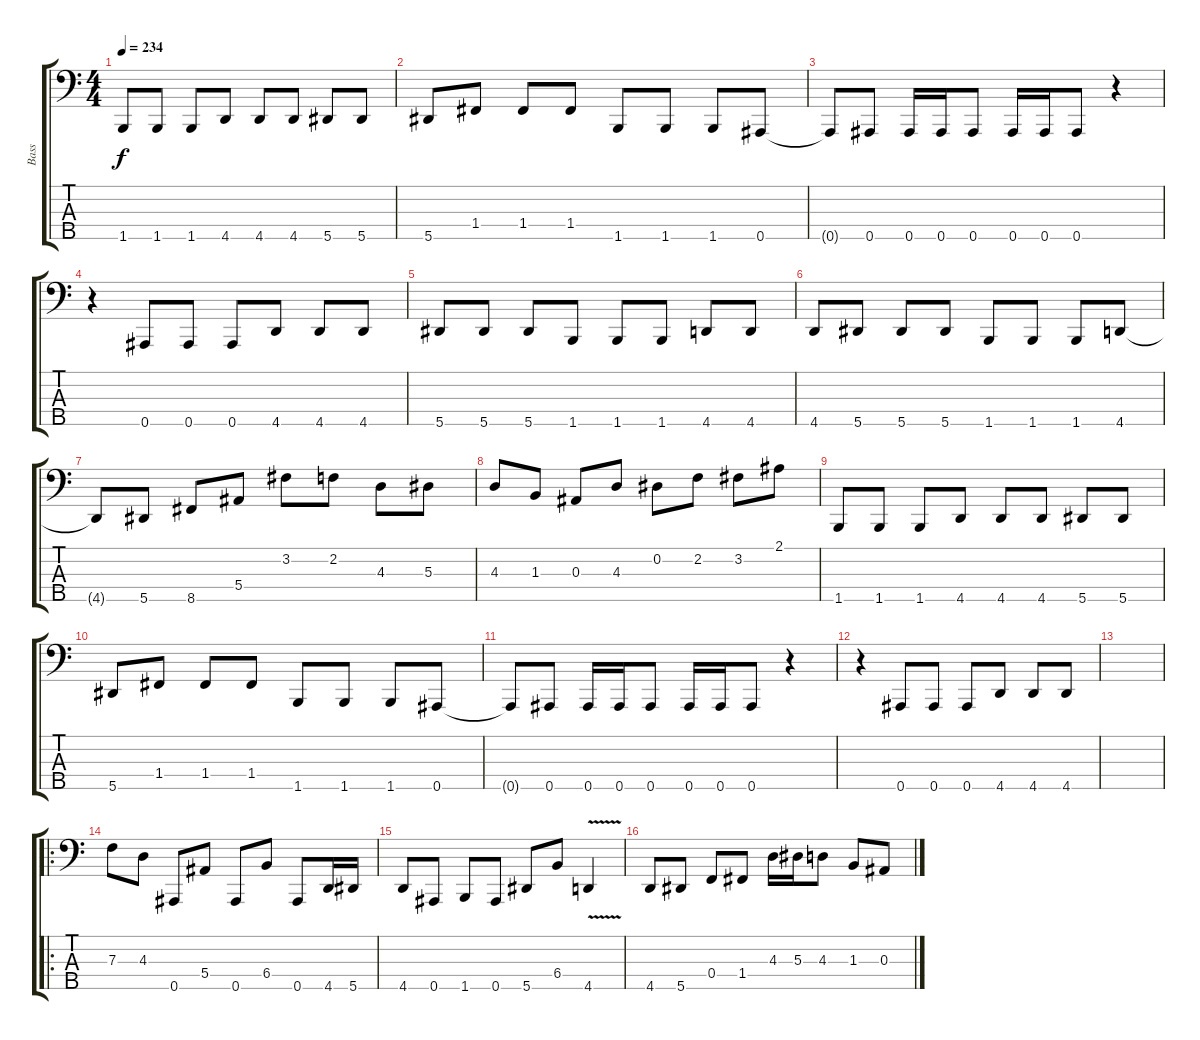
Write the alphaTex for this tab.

\track ("Bass" "Bass") {instrument electricbassfinger}
\staff {score tabs}
\tuning (Ab2 Eb2 Bb1 F1 Bb0) {hide}
\ts (4 4)
\tempo 234
\clef f4
\ks c
1.5.8{dy f} 1.5.8 1.5.8 4.5.8 4.5.8 4.5.8 5.5.8 5.5.8 |
5.5.8 1.4.8 1.4.8 1.4.8 1.5.8 1.5.8 1.5.8 0.5.8 |
0.5{t}.8 0.5.8 0.5.16 0.5.16 0.5.8 0.5.16 0.5.16 0.5.8 r.4 |
r.4 0.5.8 0.5.8 0.5.8 4.5.8 4.5.8 4.5.8 |
5.5.8 5.5.8 5.5.8 1.5.8 1.5.8 1.5.8 4.5.8 4.5.8 |
4.5.8 5.5.8 5.5.8 5.5.8 1.5.8 1.5.8 1.5.8 4.5.8 |
4.5{t}.8 5.5.8 8.5.8 5.4.8 3.2.8 2.2.8 4.3.8 5.3.8 |
4.3.8 1.3.8 0.3.8 4.3.8 0.2.8 2.2.8 3.2.8 2.1.8 |
1.5.8 1.5.8 1.5.8 4.5.8 4.5.8 4.5.8 5.5.8 5.5.8 |
5.5.8 1.4.8 1.4.8 1.4.8 1.5.8 1.5.8 1.5.8 0.5.8 |
0.5{t}.8 0.5.8 0.5.16 0.5.16 0.5.8 0.5.16 0.5.16 0.5.8 r.4 |
r.4 0.5.8 0.5.8 0.5.8 4.5.8 4.5.8 4.5.8 |
|
\ro
7.3.8 4.3.8 0.5.8 5.4.8 0.5.8 6.4.8 0.5.8 4.5.16 5.5.16 |
4.5.8 0.5.8 1.5.8 0.5.8 5.5.8 6.4.8 4.5{v}.4 |
4.5.8 5.5.8 0.4.8 1.4.8 4.3.16 5.3.16 4.3.8 1.3.8 0.3.8
